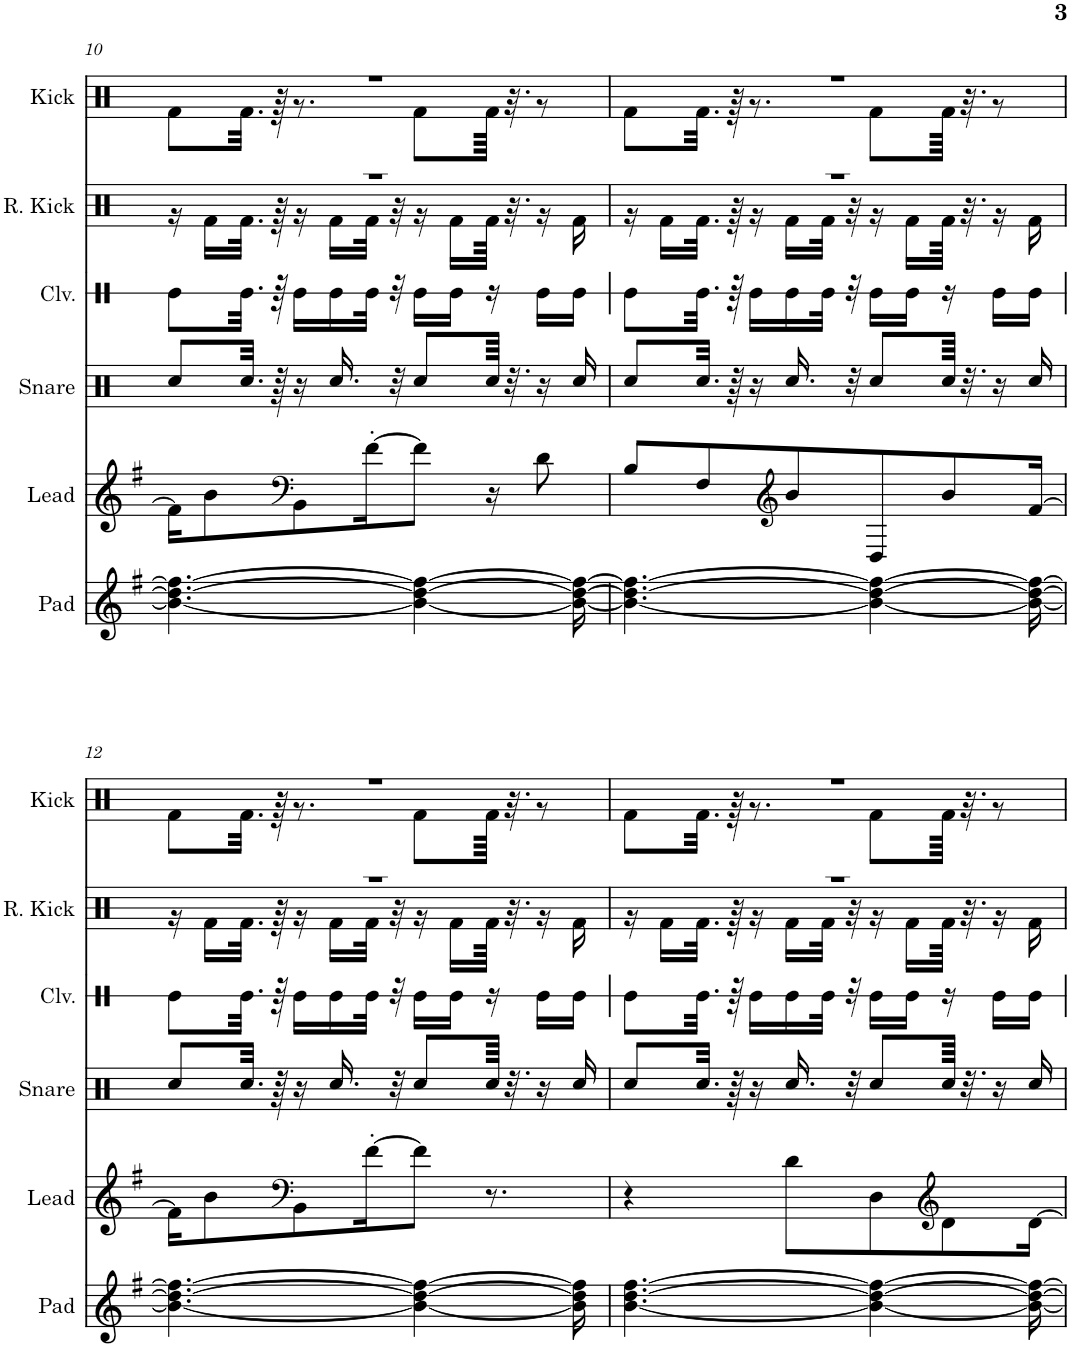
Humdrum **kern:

**kern	**kern	**kern	**kern	**kern	**kern
*part6	*part5	*part4	*part3	*part2	*part1
*staff6	*staff5	*staff4	*staff3	*staff2	*staff1
*I"Pad	*I"Lead	*I"Snare	*I"Claves	*I"Reverb Kick	*I"Kick
*I'Pad	*I'Lead	*I'Snare	*I'Clv.	*I'R. Kick	*I'Kick
!!LO:PB:g=z
*clefG2	*clefG2	*clefX	*clefX	*clefX	*clefX
*k[f#]	*k[f#]	*k[f#]	*k[f#]	*k[f#]	*k[f#]
*M11/16	*M11/16	*M11/16	*M11/16	*M11/16	*M11/16
=10	=10	=10	=10	=10	=10
*	*	*	*	*^	*^
4.b\_ 4.dd\_ 4.ff#\_	16f#\KL]	8Rcc/L	8Re\L	16%11r	16r	16%11r	8Rf\L
.	8b\	.	.	.	16Rf\LL	.	.
.	.	32.Rcc/Jkk	32.Re\Jkk	.	32.Rf\JJk	.	32.Rf\Jkk
.	.	64r	64r	.	64r	.	64r
*	*clefF4	*	*	*	*	*	*
.	8BB\	16r	16Re\LL	.	16r	.	8.r
.	.	16.Rcc/	16Re\	.	16Rf\LL	.	.
.	[16f#'\K	.	32Re\JJk	.	32Rf\JJk	.	.
.	.	32r	32r	.	32r	.	.
4b\_ 4dd\_ 4ff#\_	8f#\J]	8Rcc/L	16Re\LL	.	16r	.	8Rf\L
.	.	.	16Re\JJ	.	16Rf\LL	.	.
.	16r	64Rcc/Jkkk	16r	.	64Rf\JJkk	.	64Rf\Jkkk
.	.	32.r	.	.	32.r	.	32.r
.	8d\	16r	16Re\LL	.	16r	.	8r
16b\_ 16dd\_ 16ff#\_	.	16Rcc/	16Re\JJ	.	16Rf\	.	.
=11	=11	=11	=11	=11	=11	=11	=11
4.b\_ 4.dd\_ 4.ff#\_	8B/L	8Rcc/L	8Re\L	16%11r	16r	16%11r	8Rf\L
.	.	.	.	.	16Rf\LL	.	.
.	8F#/	32.Rcc/Jkk	32.Re\Jkk	.	32.Rf\JJk	.	32.Rf\Jkk
.	.	64r	64r	.	64r	.	64r
.	.	16r	16Re\LL	.	16r	.	8.r
*	*clefG2	*	*	*	*	*	*
.	8b/	16.Rcc/	16Re\	.	16Rf\LL	.	.
.	.	.	32Re\JJk	.	32Rf\JJk	.	.
.	.	32r	32r	.	32r	.	.
4b\_ 4dd\_ 4ff#\_	8D/	8Rcc/L	16Re\LL	.	16r	.	8Rf\L
.	.	.	16Re\JJ	.	16Rf\LL	.	.
.	8b/	64Rcc/Jkkk	16r	.	64Rf\JJkk	.	64Rf\Jkkk
.	.	32.r	.	.	32.r	.	32.r
.	.	16r	16Re\LL	.	16r	.	8r
16b\_ 16dd\_ 16ff#\_	[16f#/Jk	16Rcc/	16Re\JJ	.	16Rf\	.	.
!!LO:LB:g=z	!!
=12	=12	=12	=12	=12	=12	=12	=12
4.b\_ 4.dd\_ 4.ff#\_	16f#\KL]	8Rcc/L	8Re\L	16%11r	16r	16%11r	8Rf\L
.	8b\	.	.	.	16Rf\LL	.	.
.	.	32.Rcc/Jkk	32.Re\Jkk	.	32.Rf\JJk	.	32.Rf\Jkk
.	.	64r	64r	.	64r	.	64r
*	*clefF4	*	*	*	*	*	*
.	8BB\	16r	16Re\LL	.	16r	.	8.r
.	.	16.Rcc/	16Re\	.	16Rf\LL	.	.
.	[16f#'\K	.	32Re\JJk	.	32Rf\JJk	.	.
.	.	32r	32r	.	32r	.	.
4b\_ 4dd\_ 4ff#\_	8f#\J]	8Rcc/L	16Re\LL	.	16r	.	8Rf\L
.	.	.	16Re\JJ	.	16Rf\LL	.	.
.	8.r	64Rcc/Jkkk	16r	.	64Rf\JJkk	.	64Rf\Jkkk
.	.	32.r	.	.	32.r	.	32.r
.	.	16r	16Re\LL	.	16r	.	8r
16b\] 16dd\] 16ff#\]	.	16Rcc/	16Re\JJ	.	16Rf\	.	.
=13	=13	=13	=13	=13	=13	=13	=13
[4.b\ [4.dd\ [4.ff#\	4r	8Rcc/L	8Re\L	16%11r	16r	16%11r	8Rf\L
.	.	.	.	.	16Rf\LL	.	.
.	.	32.Rcc/Jkk	32.Re\Jkk	.	32.Rf\JJk	.	32.Rf\Jkk
.	.	64r	64r	.	64r	.	64r
.	.	16r	16Re\LL	.	16r	.	8.r
.	8d\L	16.Rcc/	16Re\	.	16Rf\LL	.	.
.	.	.	32Re\JJk	.	32Rf\JJk	.	.
.	.	32r	32r	.	32r	.	.
4b\_ 4dd\_ 4ff#\_	8D\	8Rcc/L	16Re\LL	.	16r	.	8Rf\L
.	.	.	16Re\JJ	.	16Rf\LL	.	.
*	*clefG2	*	*	*	*	*	*
.	8d\	64Rcc/Jkkk	16r	.	64Rf\JJkk	.	64Rf\Jkkk
.	.	32.r	.	.	32.r	.	32.r
.	.	16r	16Re\LL	.	16r	.	8r
16b\_ 16dd\_ 16ff#\_	[16d\Jk	16Rcc/	16Re\JJ	.	16Rf\	.	.
*	*	*	*	*v	*v	*	*
*	*	*	*	*	*v	*v
=	=	=	=	=	=
*-	*-	*-	*-	*-	*-
